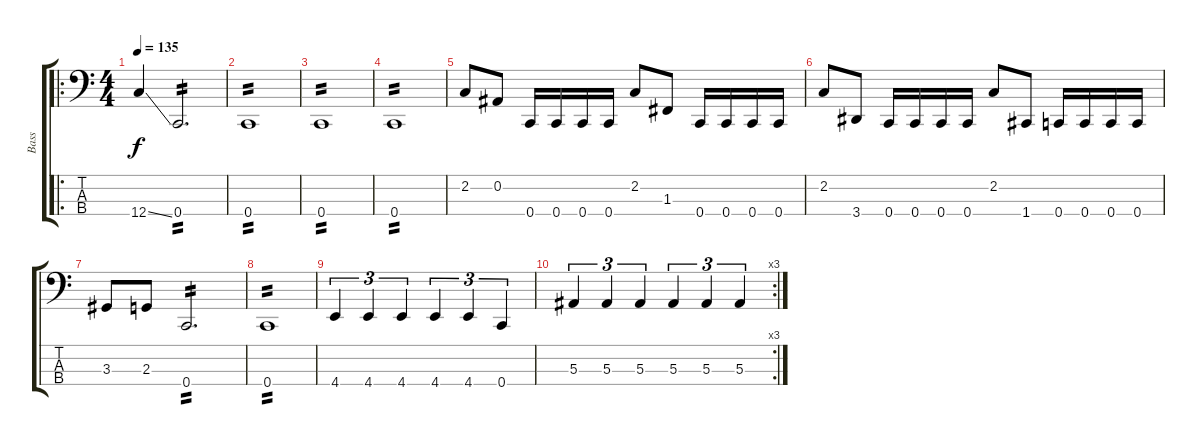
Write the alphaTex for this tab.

\track ("Bass" "Bass") {instrument electricbassfinger}
\staff {score tabs}
\tuning (Eb2 Bb1 F1 C1) {hide}
\ro
\ts (4 4)
\tempo 135
\clef f4
\ks c
12.4{ss}.4{dy f} 0.4.2{d tp 2} |
0.4.1{tp 2} |
0.4.1{tp 2} |
0.4.1{tp 2} |
2.2.8 0.2.8 0.4.16 0.4.16 0.4.16 0.4.16 2.2.8 1.3.8 0.4.16 0.4.16 0.4.16 0.4.16 |
2.2.8 3.4.8 0.4.16 0.4.16 0.4.16 0.4.16 2.2.8 1.4.8 0.4.16 0.4.16 0.4.16 0.4.16 |
3.3.8 2.3.8 0.4.2{d tp 2} |
0.4.1{tp 2} |
4.4.4{tu (3 2)} 4.4.4{tu (3 2)} 4.4.4{tu (3 2)} 4.4.4{tu (3 2)} 4.4.4{tu (3 2)} 0.4.4{tu (3 2)} |
\rc 3
5.3.4{tu (3 2)} 5.3.4{tu (3 2)} 5.3.4{tu (3 2)} 5.3.4{tu (3 2)} 5.3.4{tu (3 2)} 5.3.4{tu (3 2)}
